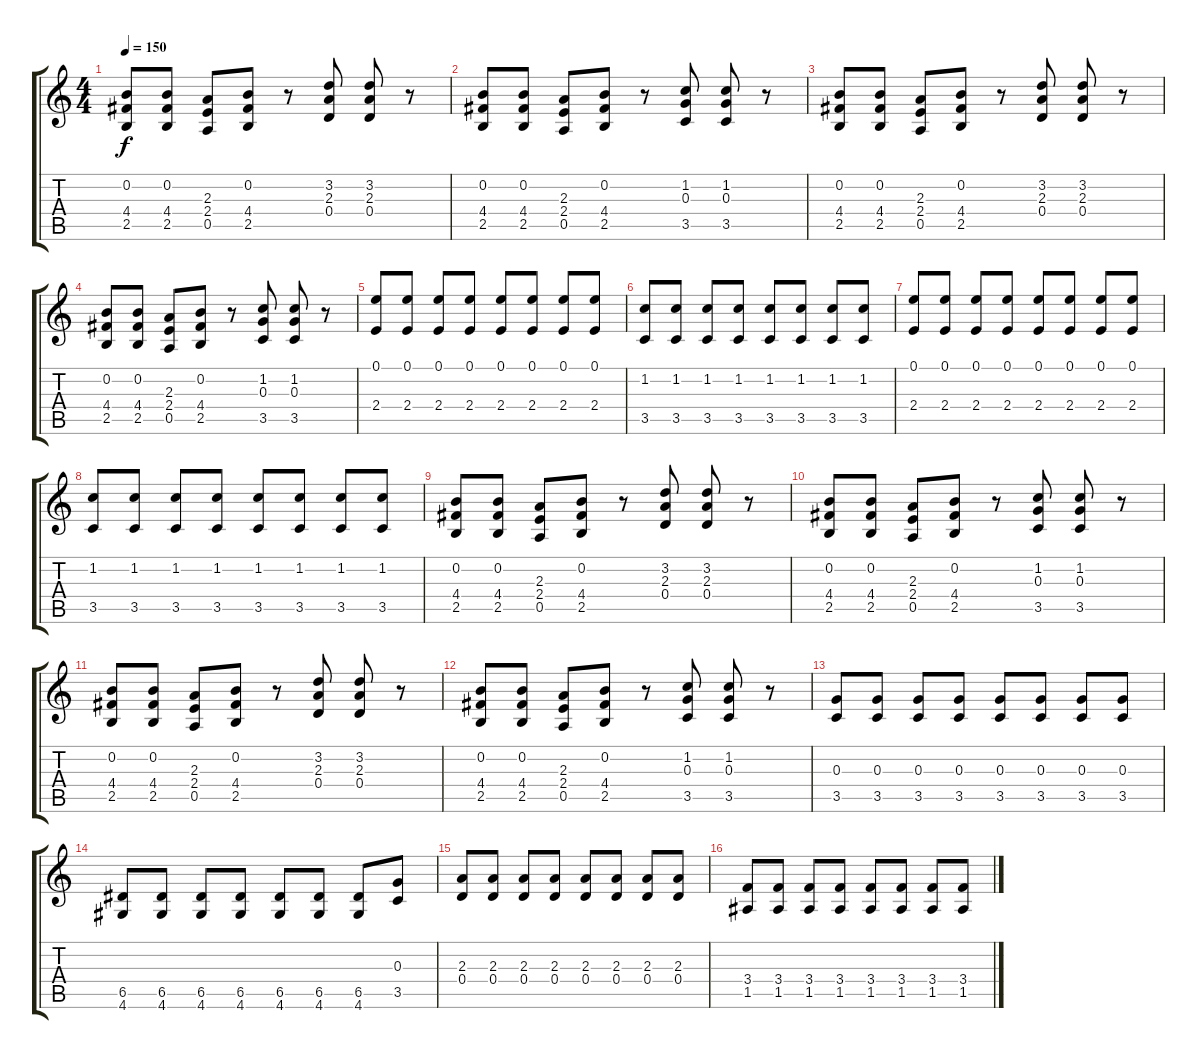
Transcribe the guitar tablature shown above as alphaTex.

\track "" {instrument acousticguitarnylon}
\staff {score tabs}
\tuning (E4 B3 G3 D3 A2 E2) {hide}
\ts (4 4)
\tempo 150
\clef g2
\ks c
(0.2 4.4 2.5).8{dy f} (0.2 4.4 2.5).8 (2.3 2.4 0.5).8 (0.2 4.4 2.5).8 r.8 (3.2 2.3 0.4).8 (3.2 2.3 0.4).8 r.8 |
(0.2 4.4 2.5).8 (0.2 4.4 2.5).8 (2.3 2.4 0.5).8 (0.2 4.4 2.5).8 r.8 (1.2 0.3 3.5).8 (1.2 0.3 3.5).8 r.8 |
(0.2 4.4 2.5).8 (0.2 4.4 2.5).8 (2.3 2.4 0.5).8 (0.2 4.4 2.5).8 r.8 (3.2 2.3 0.4).8 (3.2 2.3 0.4).8 r.8 |
(0.2 4.4 2.5).8 (0.2 4.4 2.5).8 (2.3 2.4 0.5).8 (0.2 4.4 2.5).8 r.8 (1.2 0.3 3.5).8 (1.2 0.3 3.5).8 r.8 |
(0.1 2.4).8 (0.1 2.4).8 (0.1 2.4).8 (0.1 2.4).8 (0.1 2.4).8 (0.1 2.4).8 (0.1 2.4).8 (0.1 2.4).8 |
(1.2 3.5).8 (1.2 3.5).8 (1.2 3.5).8 (1.2 3.5).8 (1.2 3.5).8 (1.2 3.5).8 (1.2 3.5).8 (1.2 3.5).8 |
(0.1 2.4).8 (0.1 2.4).8 (0.1 2.4).8 (0.1 2.4).8 (0.1 2.4).8 (0.1 2.4).8 (0.1 2.4).8 (0.1 2.4).8 |
(1.2 3.5).8 (1.2 3.5).8 (1.2 3.5).8 (1.2 3.5).8 (1.2 3.5).8 (1.2 3.5).8 (1.2 3.5).8 (1.2 3.5).8 |
(0.2 4.4 2.5).8 (0.2 4.4 2.5).8 (2.3 2.4 0.5).8 (0.2 4.4 2.5).8 r.8 (3.2 2.3 0.4).8 (3.2 2.3 0.4).8 r.8 |
(0.2 4.4 2.5).8 (0.2 4.4 2.5).8 (2.3 2.4 0.5).8 (0.2 4.4 2.5).8 r.8 (1.2 0.3 3.5).8 (1.2 0.3 3.5).8 r.8 |
(0.2 4.4 2.5).8 (0.2 4.4 2.5).8 (2.3 2.4 0.5).8 (0.2 4.4 2.5).8 r.8 (3.2 2.3 0.4).8 (3.2 2.3 0.4).8 r.8 |
(0.2 4.4 2.5).8 (0.2 4.4 2.5).8 (2.3 2.4 0.5).8 (0.2 4.4 2.5).8 r.8 (1.2 0.3 3.5).8 (1.2 0.3 3.5).8 r.8 |
(0.3 3.5).8 (0.3 3.5).8 (0.3 3.5).8 (0.3 3.5).8 (0.3 3.5).8 (0.3 3.5).8 (0.3 3.5).8 (0.3 3.5).8 |
(6.5 4.6).8 (6.5 4.6).8 (6.5 4.6).8 (6.5 4.6).8 (6.5 4.6).8 (6.5 4.6).8 (6.5 4.6).8 (0.3 3.5).8 |
(2.3 0.4).8 (2.3 0.4).8 (2.3 0.4).8 (2.3 0.4).8 (2.3 0.4).8 (2.3 0.4).8 (2.3 0.4).8 (2.3 0.4).8 |
(3.4 1.5).8 (3.4 1.5).8 (3.4 1.5).8 (3.4 1.5).8 (3.4 1.5).8 (3.4 1.5).8 (3.4 1.5).8 (3.4 1.5).8
